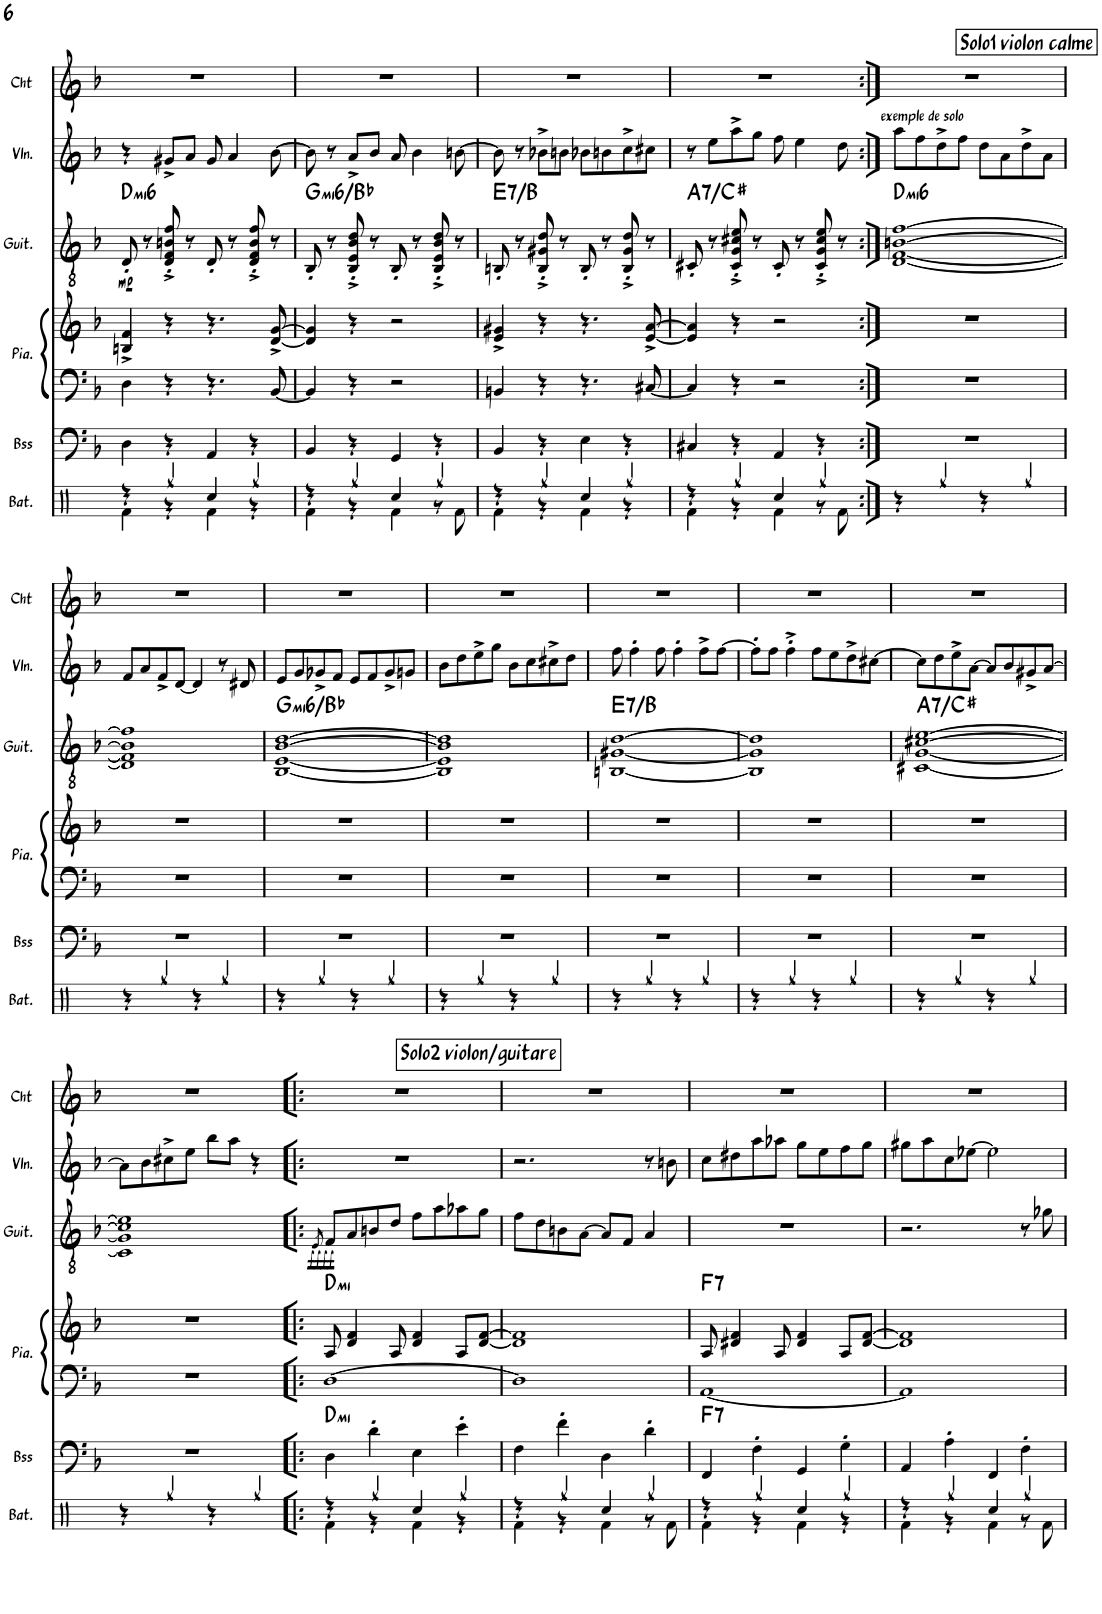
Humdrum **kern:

**kern	**kern	**harte	**kern	**kern	**harte	**kern	**dynam	**harte	**kern	**kern
*part6	*part5	*part5	*part4	*part4	*part4	*part3	*part3	*part3	*part2	*part1
*staff7	*staff6	*	*staff5	*staff4	*	*staff3	*staff3	*	*staff2	*staff1
*I"Batterie	*I"Basse	*	*I"Piano	*	*	*I"Guitare	*	*	*I"Violon	*I"Chant
*I'Bat.	*I'Bss	*	*I'Pia.	*	*	*I'Guit.	*	*	*I'Vln.	*I'Cht
!!LO:PB:g=z
*clefX	*clefF4	*	*clefF4	*clefG2	*	*clefGv2	*	*	*clefG2	*clefG2
*	*Trd7c12	*	*	*	*	*	*	*	*	*
*k[]	*k[b-]	*	*k[b-]	*k[b-]	*	*k[b-]	*	*	*k[b-]	*k[b-]
*M4/4	*M4/4	*	*M4/4	*M4/4	*	*M4/4	*	*	*M4/4	*M4/4
=72	=72	=72	=72	=72	=72	=72	=72	=72	=72	=72
*^	*	*	*	*	*	*	*	*	*	*
!	!	!	!	!	!	!	!	!LO:DY:b	!LO:H:kt=mi6	!	!
4r	4Rf\	4D\	.	4D\	4Bn/^ 4f/^	.	8D'/	mp	D:min6	4r	1r
.	.	.	.	.	.	.	8r	.	.	.	.
4Rgg/	4r	4r	.	4r	4r	.	8D/'^ 8F/'^ 8Bn/'^ 8f/'^	.	.	8g#X^/L	.
.	.	.	.	.	.	.	8r	.	.	8a/J	.
4Rcc/	4Rf\	4AA/	.	4.r	4.r	.	8D'/	.	.	8g#/	.
.	.	.	.	.	.	.	8r	.	.	4a/	.
4Rgg/	4r	4r	.	.	.	.	8D/'^ 8F/'^ 8B/'^ 8f/'^	.	.	.	.
.	.	.	.	[8BB-/	[8d/^ [8g/^	.	8r	.	.	[8b-\	.
=73	=73	=73	=73	=73	=73	=73	=73	=73	=73	=73	=73
!	!	!	!	!	!	!	!	!	!LO:H:kt=mi6	!	!
4r	4Rf\	4BB-/	.	4BB-/]	4d/] 4g/]	.	8BB-'/	.	G:min6/b3	8b-\]	1r
.	.	.	.	.	.	.	8r	.	.	8r	.
4Rgg/	4r	4r	.	4r	4r	.	8BB-/'^ 8E/'^ 8B-/'^ 8d/'^	.	.	8a^/L	.
.	.	.	.	.	.	.	8r	.	.	8b-/J	.
4Rcc/	4Rf\	4GG/	.	2r	2r	.	8BB-'/	.	.	8a/	.
.	.	.	.	.	.	.	8r	.	.	4b-\	.
4Rgg/	8r	4r	.	.	.	.	8BB-/'^ 8E/'^ 8B-/'^ 8d/'^	.	.	.	.
.	8Rf\	.	.	.	.	.	8r	.	.	[8bn\	.
=74	=74	=74	=74	=74	=74	=74	=74	=74	=74	=74	=74
!	!	!	!	!	!	!	!	!	!LO:H:kt=7	!	!
4r	4Rf\	4BB-/	.	4BBn/	4e/^ 4g#X/^	.	8BBn'/	.	E:7/5	8b\]	1r
.	.	.	.	.	.	.	8r	.	.	8r	.
4Rgg/	4r	4r	.	4r	4r	.	8BB/'^ 8G#X/'^ 8d/'^	.	.	8b-X^\L	.
.	.	.	.	.	.	.	8r	.	.	8bn\J	.
4Rcc/	4Rf\	4E\	.	4.r	4.r	.	8BB'/	.	.	8b-X\L	.
.	.	.	.	.	.	.	8r	.	.	8bn\	.
4Rgg/	4r	4r	.	.	.	.	8BB/'^ 8G#/'^ 8d/'^	.	.	8cc^\	.
.	.	.	.	[8C#X/	[8e/^ [8a/^	.	8r	.	.	8cc#X\J	.
=75	=75	=75	=75	=75	=75	=75	=75	=75	=75	=75	=75
!	!	!	!	!	!	!	!	!	!LO:H:kt=7	!	!
4r	4Rf\	4C#X/	.	4C#/]	4e/] 4a/]	.	8C#X'/	.	A:7/3	8r	1r
.	.	.	.	.	.	.	8r	.	.	8ee\L	.
4Rgg/	4r	4r	.	4r	4r	.	8C#/'^ 8G/'^ 8c#X/'^ 8e/'^	.	.	8aa^\	.
.	.	.	.	.	.	.	8r	.	.	8gg\J	.
4Rcc/	4Rf\	4AA/	.	2r	2r	.	8C#'/	.	.	8ff\	.
.	.	.	.	.	.	.	8r	.	.	4ee\	.
4Rgg/	8r	4r	.	.	.	.	8C#/'^ 8G/'^ 8c#/'^ 8e/'^	.	.	.	.
.	8Rf\	.	.	.	.	.	8r	.	.	8dd\	.
!!LO:REH:place=s1:a:B:rj:fs=14:t=Solo1 violon calme
=76:|!	=76:|!	=76:|!	=76:|!	=76:|!	=76:|!	=76:|!	=76:|!	=76:|!	=76:|!	=76:|!	=76:|!
!	!	!	!	!	!	!	!	!	!LO:H:kt=mi6	!LO:TX:a:t=exemple de solo	!
*v	*v	*	*	*	*	*	*	*	*	*	*
4r	1r	.	1r	1r	.	[1D [1F [1Bn [1f	.	D:min6	8aa\L	1r
.	.	.	.	.	.	.	.	.	8ff\	.
4Rgg/	.	.	.	.	.	.	.	.	8dd^\	.
.	.	.	.	.	.	.	.	.	8ff\J	.
4r	.	.	.	.	.	.	.	.	8dd\L	.
.	.	.	.	.	.	.	.	.	8a\	.
4Rgg/	.	.	.	.	.	.	.	.	8dd^\	.
.	.	.	.	.	.	.	.	.	8a\J	.
!!LO:LB:g=z
=77	=77	=77	=77	=77	=77	=77	=77	=77	=77	=77
4r	1r	.	1r	1r	.	1D] 1F] 1B] 1f]	.	.	8f/L	1r
.	.	.	.	.	.	.	.	.	8a/	.
4Rgg/	.	.	.	.	.	.	.	.	8f^/	.
.	.	.	.	.	.	.	.	.	[8d/J	.
4r	.	.	.	.	.	.	.	.	4d/]	.
4Rgg/	.	.	.	.	.	.	.	.	8r	.
.	.	.	.	.	.	.	.	.	8d#X/	.
=78	=78	=78	=78	=78	=78	=78	=78	=78	=78	=78
!	!	!	!	!	!	!	!	!LO:H:kt=mi6	!	!
4r	1r	.	1r	1r	.	[1BB- [1E [1B- [1d	.	G:min6/b3	8e/L	1r
.	.	.	.	.	.	.	.	.	8g/	.
4Rgg/	.	.	.	.	.	.	.	.	8g-X^/	.
.	.	.	.	.	.	.	.	.	8f/J	.
4r	.	.	.	.	.	.	.	.	8e/L	.
.	.	.	.	.	.	.	.	.	8f/	.
4Rgg/	.	.	.	.	.	.	.	.	8g-^/	.
.	.	.	.	.	.	.	.	.	8gn/J	.
=79	=79	=79	=79	=79	=79	=79	=79	=79	=79	=79
4r	1r	.	1r	1r	.	1BB-] 1E] 1B-] 1d]	.	.	8b-\L	1r
.	.	.	.	.	.	.	.	.	8dd\	.
4Rgg/	.	.	.	.	.	.	.	.	8ee^\	.
.	.	.	.	.	.	.	.	.	8gg\J	.
4r	.	.	.	.	.	.	.	.	8b-\L	.
.	.	.	.	.	.	.	.	.	8cc\	.
4Rgg/	.	.	.	.	.	.	.	.	8cc#X^\	.
.	.	.	.	.	.	.	.	.	8dd\J	.
=80	=80	=80	=80	=80	=80	=80	=80	=80	=80	=80
!	!	!	!	!	!	!	!	!LO:H:kt=7	!	!
4r	1r	.	1r	1r	.	[1BBn [1G#X [1d	.	E:7/5	8ff\	1r
.	.	.	.	.	.	.	.	.	4ff'\	.
4Rgg/	.	.	.	.	.	.	.	.	.	.
.	.	.	.	.	.	.	.	.	8ff\	.
4r	.	.	.	.	.	.	.	.	4ff'\	.
4Rgg/	.	.	.	.	.	.	.	.	8ff^\L	.
.	.	.	.	.	.	.	.	.	[8ff\J	.
=81	=81	=81	=81	=81	=81	=81	=81	=81	=81	=81
4r	1r	.	1r	1r	.	1BB] 1G#] 1d]	.	.	8ff'\L]	1r
.	.	.	.	.	.	.	.	.	8ff\J	.
4Rgg/	.	.	.	.	.	.	.	.	4ff'^\	.
4r	.	.	.	.	.	.	.	.	8ff\L	.
.	.	.	.	.	.	.	.	.	8ee\	.
4Rgg/	.	.	.	.	.	.	.	.	8dd^\	.
.	.	.	.	.	.	.	.	.	[8cc#X\J	.
=82	=82	=82	=82	=82	=82	=82	=82	=82	=82	=82
!	!	!	!	!	!	!	!	!LO:H:kt=7	!	!
4r	1r	.	1r	1r	.	[1C#X [1G [1c#X [1e	.	A:7/3	8cc#\L]	1r
.	.	.	.	.	.	.	.	.	8dd\	.
4Rgg/	.	.	.	.	.	.	.	.	8ee^\	.
.	.	.	.	.	.	.	.	.	[8a\J	.
4r	.	.	.	.	.	.	.	.	8a/L]	.
.	.	.	.	.	.	.	.	.	8b-/	.
4Rgg/	.	.	.	.	.	.	.	.	8g#X^/	.
.	.	.	.	.	.	.	.	.	[8a/J	.
!!LO:LB:g=z
=83	=83	=83	=83	=83	=83	=83	=83	=83	=83	=83
4r	1r	.	1r	1r	.	1C#] 1G] 1c#] 1e]	.	.	8a\L]	1r
.	.	.	.	.	.	.	.	.	8b-\	.
4Rgg/	.	.	.	.	.	.	.	.	8cc#X^\	.
.	.	.	.	.	.	.	.	.	8ee\J	.
4r	.	.	.	.	.	.	.	.	8bb-\L	.
.	.	.	.	.	.	.	.	.	8aa\J	.
4Rgg/	.	.	.	.	.	.	.	.	4r	.
!!LO:REH:place=s1:a:B:rj:fs=14:t=Solo2 violon/guitare
=84!|:	=84!|:	=84!|:	=84!|:	=84!|:	=84!|:	=84!|:	=84!|:	=84!|:	=84!|:	=84!|:
.	.	.	.	.	.	8qE/	.	.	.	.
*^	*	*	*	*	*	*	*	*	*	*
!	!	!	!LO:H:kt=mi	!	!	!LO:H:kt=mi	!	!LO:DY:b	!	!	!
4r	4Rf\	4D\	D:min	[1D	8A/	D:min	8F/L	ffff	.	1r	1r
.	.	.	.	.	4d/ 4f/	.	8A/	.	.	.	.
4Rgg/	4r	4d'\	.	.	.	.	8Bn/	.	.	.	.
.	.	.	.	.	8A/	.	8d/J	.	.	.	.
4Rcc/	4Rf\	4E\	.	.	4d/ 4f/	.	8f\L	.	.	.	.
.	.	.	.	.	.	.	8a\	.	.	.	.
4Rgg/	4r	4e'\	.	.	8A/L	.	8a-X\	.	.	.	.
.	.	.	.	.	[8d/ [8f/J	.	8g\J	.	.	.	.
=85	=85	=85	=85	=85	=85	=85	=85	=85	=85	=85	=85
4r	4Rf\	4F\	.	1D]	1d] 1f]	.	8f\L	.	.	2.r	1r
.	.	.	.	.	.	.	8d\	.	.	.	.
4Rgg/	4r	4f'\	.	.	.	.	8Bn\	.	.	.	.
.	.	.	.	.	.	.	[8A\J	.	.	.	.
4Rcc/	4Rf\	4D\	.	.	.	.	8A/L]	.	.	.	.
.	.	.	.	.	.	.	8F/J	.	.	.	.
4Rgg/	8r	4d'\	.	.	.	.	4A/	.	.	8r	.
.	8Rf\	.	.	.	.	.	.	.	.	8bn\	.
=86	=86	=86	=86	=86	=86	=86	=86	=86	=86	=86	=86
!	!	!	!LO:H:kt=7	!	!	!LO:H:kt=7	!	!	!	!	!
4r	4Rf\	4FF/	F:7	[1AA	8A/	F:7	1r	.	.	8cc\L	1r
.	.	.	.	.	4d#X/ 4f/	.	.	.	.	8dd#X\	.
4Rgg/	4r	4F'\	.	.	.	.	.	.	.	8aa\	.
.	.	.	.	.	8A/	.	.	.	.	8aa-X\J	.
4Rcc/	4Rf\	4GG/	.	.	4d#/ 4f/	.	.	.	.	8gg\L	.
.	.	.	.	.	.	.	.	.	.	8ee\	.
4Rgg/	4r	4G'\	.	.	8A/L	.	.	.	.	8ff\	.
.	.	.	.	.	[8d#/ [8f/J	.	.	.	.	8gg\J	.
=87	=87	=87	=87	=87	=87	=87	=87	=87	=87	=87	=87
4r	4Rf\	4AA/	.	1AA]	1d#] 1f]	.	2.r	.	.	8gg#X\L	1r
.	.	.	.	.	.	.	.	.	.	8aa\	.
4Rgg/	4r	4A'\	.	.	.	.	.	.	.	8cc\	.
.	.	.	.	.	.	.	.	.	.	[8ee-X\J	.
4Rcc/	4Rf\	4FF/	.	.	.	.	.	.	.	2ee-\]	.
4Rgg/	8r	4F'\	.	.	.	.	8r	.	.	.	.
.	8Rf\	.	.	.	.	.	8g-X\	.	.	.	.
*v	*v	*	*	*	*	*	*	*	*	*	*
=	=	=	=	=	=	=	=	=	=	=
*-	*-	*-	*-	*-	*-	*-	*-	*-	*-	*-
